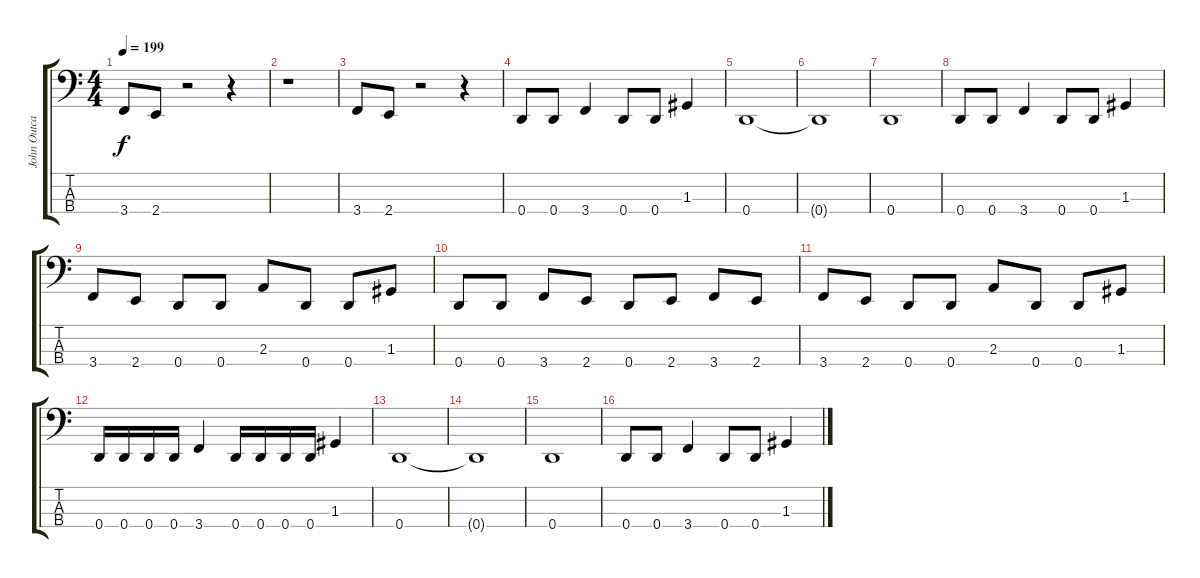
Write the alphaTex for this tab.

\track ("John Outcalt (Bass)" "John Outca") {instrument electricbasspick}
\staff {score tabs}
\tuning (F2 C2 G1 D1) {hide}
\ts (4 4)
\tempo 199
\clef f4
\ks c
3.4.8{dy f instrument electricbasspick} 2.4.8 r.2 r.4 |
r.1 |
3.4.8 2.4.8 r.2 r.4 |
0.4.8 0.4.8 3.4.4 0.4.8 0.4.8 1.3.4 |
0.4.1 |
0.4{t}.1 |
0.4.1 |
0.4.8 0.4.8 3.4.4 0.4.8 0.4.8 1.3.4 |
3.4.8 2.4.8 0.4.8 0.4.8 2.3.8 0.4.8 0.4.8 1.3.8 |
0.4.8 0.4.8 3.4.8 2.4.8 0.4.8 2.4.8 3.4.8 2.4.8 |
3.4.8 2.4.8 0.4.8 0.4.8 2.3.8 0.4.8 0.4.8 1.3.8 |
0.4.16 0.4.16 0.4.16 0.4.16 3.4.4 0.4.16 0.4.16 0.4.16 0.4.16 1.3.4 |
0.4.1 |
0.4{t}.1 |
0.4.1 |
0.4.8 0.4.8 3.4.4 0.4.8 0.4.8 1.3.4
